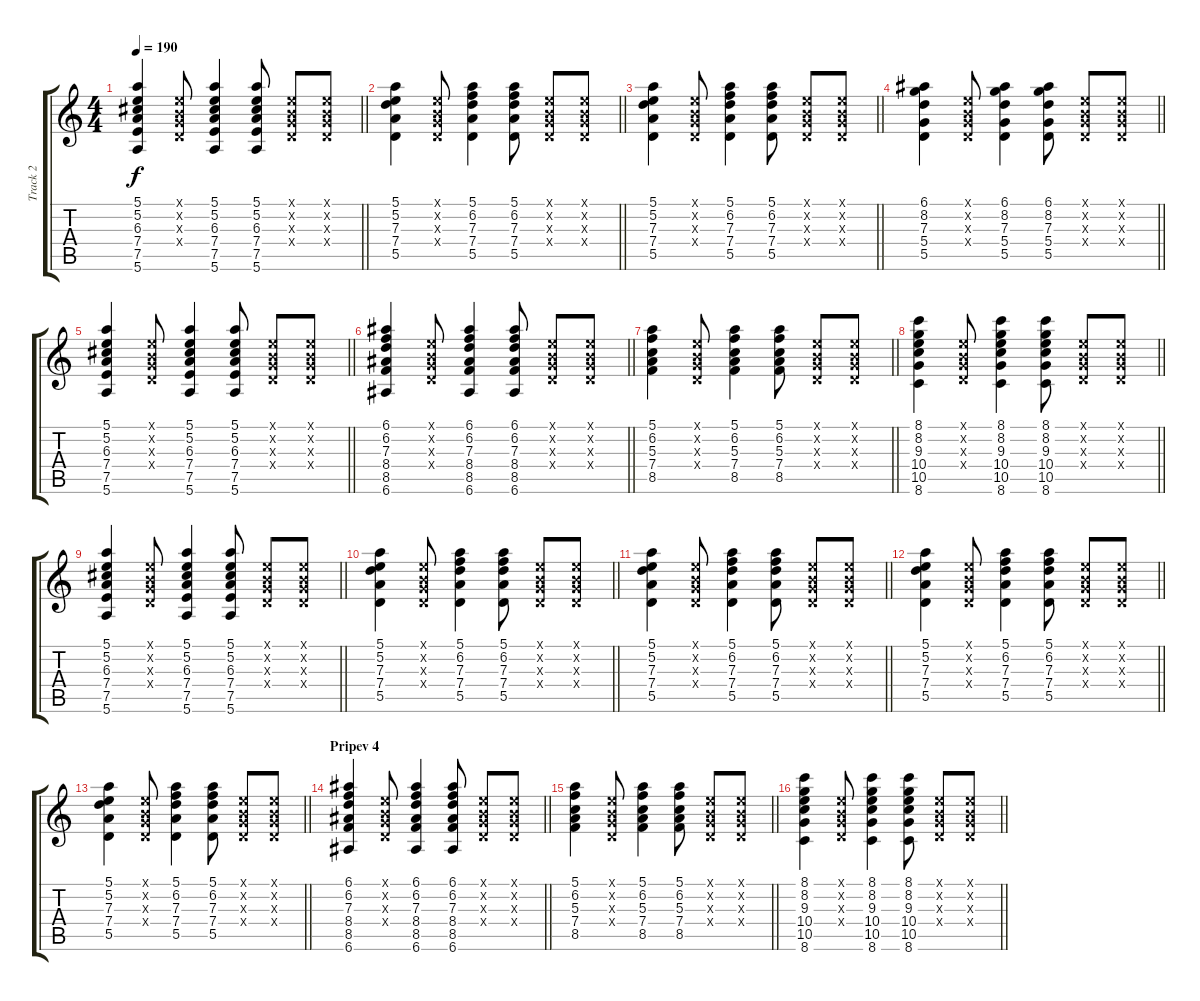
\track ("Track 2" "Track 2") {instrument acousticguitarsteel}
\staff {score tabs}
\tuning (E4 B3 G3 D3 A2 E2) {hide}
\ts (4 4)
\tempo 190
\clef g2
\barLineRight lightlight
\ks c
(5.1 5.2 6.3 7.4 7.5 5.6).4{dy f} (0.1{x} 0.2{x} 0.3{x} 0.4{x}).8 (5.1 5.2 6.3 7.4 7.5 5.6).4 (5.1 5.2 6.3 7.4 7.5 5.6).8 (0.1{x} 0.2{x} 0.3{x} 0.4{x}).8 (0.1{x} 0.2{x} 0.3{x} 0.4{x}).8 |
\barLineRight lightlight
(5.1 5.2 7.3 7.4 5.5).4 (0.1{x} 0.2{x} 0.3{x} 0.4{x}).8 (5.1 6.2 7.3 7.4 5.5).4 (5.1 6.2 7.3 7.4 5.5).8 (0.1{x} 0.2{x} 0.3{x} 0.4{x}).8 (0.1{x} 0.2{x} 0.3{x} 0.4{x}).8 |
\barLineRight lightlight
(5.1 5.2 7.3 7.4 5.5).4 (0.1{x} 0.2{x} 0.3{x} 0.4{x}).8 (5.1 6.2 7.3 7.4 5.5).4 (5.1 6.2 7.3 7.4 5.5).8 (0.1{x} 0.2{x} 0.3{x} 0.4{x}).8 (0.1{x} 0.2{x} 0.3{x} 0.4{x}).8 |
\barLineRight lightlight
(6.1 8.2 7.3 5.4 5.5).4 (0.1{x} 0.2{x} 0.3{x} 0.4{x}).8 (6.1 8.2 7.3 5.4 5.5).4 (6.1 8.2 7.3 5.4 5.5).8 (0.1{x} 0.2{x} 0.3{x} 0.4{x}).8 (0.1{x} 0.2{x} 0.3{x} 0.4{x}).8 |
\barLineRight lightlight
(5.1 5.2 6.3 7.4 7.5 5.6).4 (0.1{x} 0.2{x} 0.3{x} 0.4{x}).8 (5.1 5.2 6.3 7.4 7.5 5.6).4 (5.1 5.2 6.3 7.4 7.5 5.6).8 (0.1{x} 0.2{x} 0.3{x} 0.4{x}).8 (0.1{x} 0.2{x} 0.3{x} 0.4{x}).8 |
\barLineRight lightlight
(6.1 6.2 7.3 8.4 8.5 6.6).4 (0.1{x} 0.2{x} 0.3{x} 0.4{x}).8 (6.1 6.2 7.3 8.4 8.5 6.6).4 (6.1 6.2 7.3 8.4 8.5 6.6).8 (0.1{x} 0.2{x} 0.3{x} 0.4{x}).8 (0.1{x} 0.2{x} 0.3{x} 0.4{x}).8 |
\barLineRight lightlight
(5.1 6.2 5.3 7.4 8.5).4 (0.1{x} 0.2{x} 0.3{x} 0.4{x}).8 (5.1 6.2 5.3 7.4 8.5).4 (5.1 6.2 5.3 7.4 8.5).8 (0.1{x} 0.2{x} 0.3{x} 0.4{x}).8 (0.1{x} 0.2{x} 0.3{x} 0.4{x}).8 |
\barLineRight lightlight
(8.1 8.2 9.3 10.4 10.5 8.6).4 (0.1{x} 0.2{x} 0.3{x} 0.4{x}).8 (8.1 8.2 9.3 10.4 10.5 8.6).4 (8.1 8.2 9.3 10.4 10.5 8.6).8 (0.1{x} 0.2{x} 0.3{x} 0.4{x}).8 (0.1{x} 0.2{x} 0.3{x} 0.4{x}).8 |
\barLineRight lightlight
(5.1 5.2 6.3 7.4 7.5 5.6).4 (0.1{x} 0.2{x} 0.3{x} 0.4{x}).8 (5.1 5.2 6.3 7.4 7.5 5.6).4 (5.1 5.2 6.3 7.4 7.5 5.6).8 (0.1{x} 0.2{x} 0.3{x} 0.4{x}).8 (0.1{x} 0.2{x} 0.3{x} 0.4{x}).8 |
\barLineRight lightlight
(5.1 5.2 7.3 7.4 5.5).4 (0.1{x} 0.2{x} 0.3{x} 0.4{x}).8 (5.1 6.2 7.3 7.4 5.5).4 (5.1 6.2 7.3 7.4 5.5).8 (0.1{x} 0.2{x} 0.3{x} 0.4{x}).8 (0.1{x} 0.2{x} 0.3{x} 0.4{x}).8 |
\barLineRight lightlight
(5.1 5.2 7.3 7.4 5.5).4 (0.1{x} 0.2{x} 0.3{x} 0.4{x}).8 (5.1 6.2 7.3 7.4 5.5).4 (5.1 6.2 7.3 7.4 5.5).8 (0.1{x} 0.2{x} 0.3{x} 0.4{x}).8 (0.1{x} 0.2{x} 0.3{x} 0.4{x}).8 |
\barLineRight lightlight
(5.1 5.2 7.3 7.4 5.5).4 (0.1{x} 0.2{x} 0.3{x} 0.4{x}).8 (5.1 6.2 7.3 7.4 5.5).4 (5.1 6.2 7.3 7.4 5.5).8 (0.1{x} 0.2{x} 0.3{x} 0.4{x}).8 (0.1{x} 0.2{x} 0.3{x} 0.4{x}).8 |
\barLineRight lightlight
(5.1 5.2 7.3 7.4 5.5).4 (0.1{x} 0.2{x} 0.3{x} 0.4{x}).8 (5.1 6.2 7.3 7.4 5.5).4 (5.1 6.2 7.3 7.4 5.5).8 (0.1{x} 0.2{x} 0.3{x} 0.4{x}).8 (0.1{x} 0.2{x} 0.3{x} 0.4{x}).8 |
\section ("" "Pripev 4")
\barLineRight lightlight
(6.1 6.2 7.3 8.4 8.5 6.6).4 (0.1{x} 0.2{x} 0.3{x} 0.4{x}).8 (6.1 6.2 7.3 8.4 8.5 6.6).4 (6.1 6.2 7.3 8.4 8.5 6.6).8 (0.1{x} 0.2{x} 0.3{x} 0.4{x}).8 (0.1{x} 0.2{x} 0.3{x} 0.4{x}).8 |
\barLineRight lightlight
(5.1 6.2 5.3 7.4 8.5).4 (0.1{x} 0.2{x} 0.3{x} 0.4{x}).8 (5.1 6.2 5.3 7.4 8.5).4 (5.1 6.2 5.3 7.4 8.5).8 (0.1{x} 0.2{x} 0.3{x} 0.4{x}).8 (0.1{x} 0.2{x} 0.3{x} 0.4{x}).8 |
\barLineRight lightlight
(8.1 8.2 9.3 10.4 10.5 8.6).4 (0.1{x} 0.2{x} 0.3{x} 0.4{x}).8 (8.1 8.2 9.3 10.4 10.5 8.6).4 (8.1 8.2 9.3 10.4 10.5 8.6).8 (0.1{x} 0.2{x} 0.3{x} 0.4{x}).8 (0.1{x} 0.2{x} 0.3{x} 0.4{x}).8
